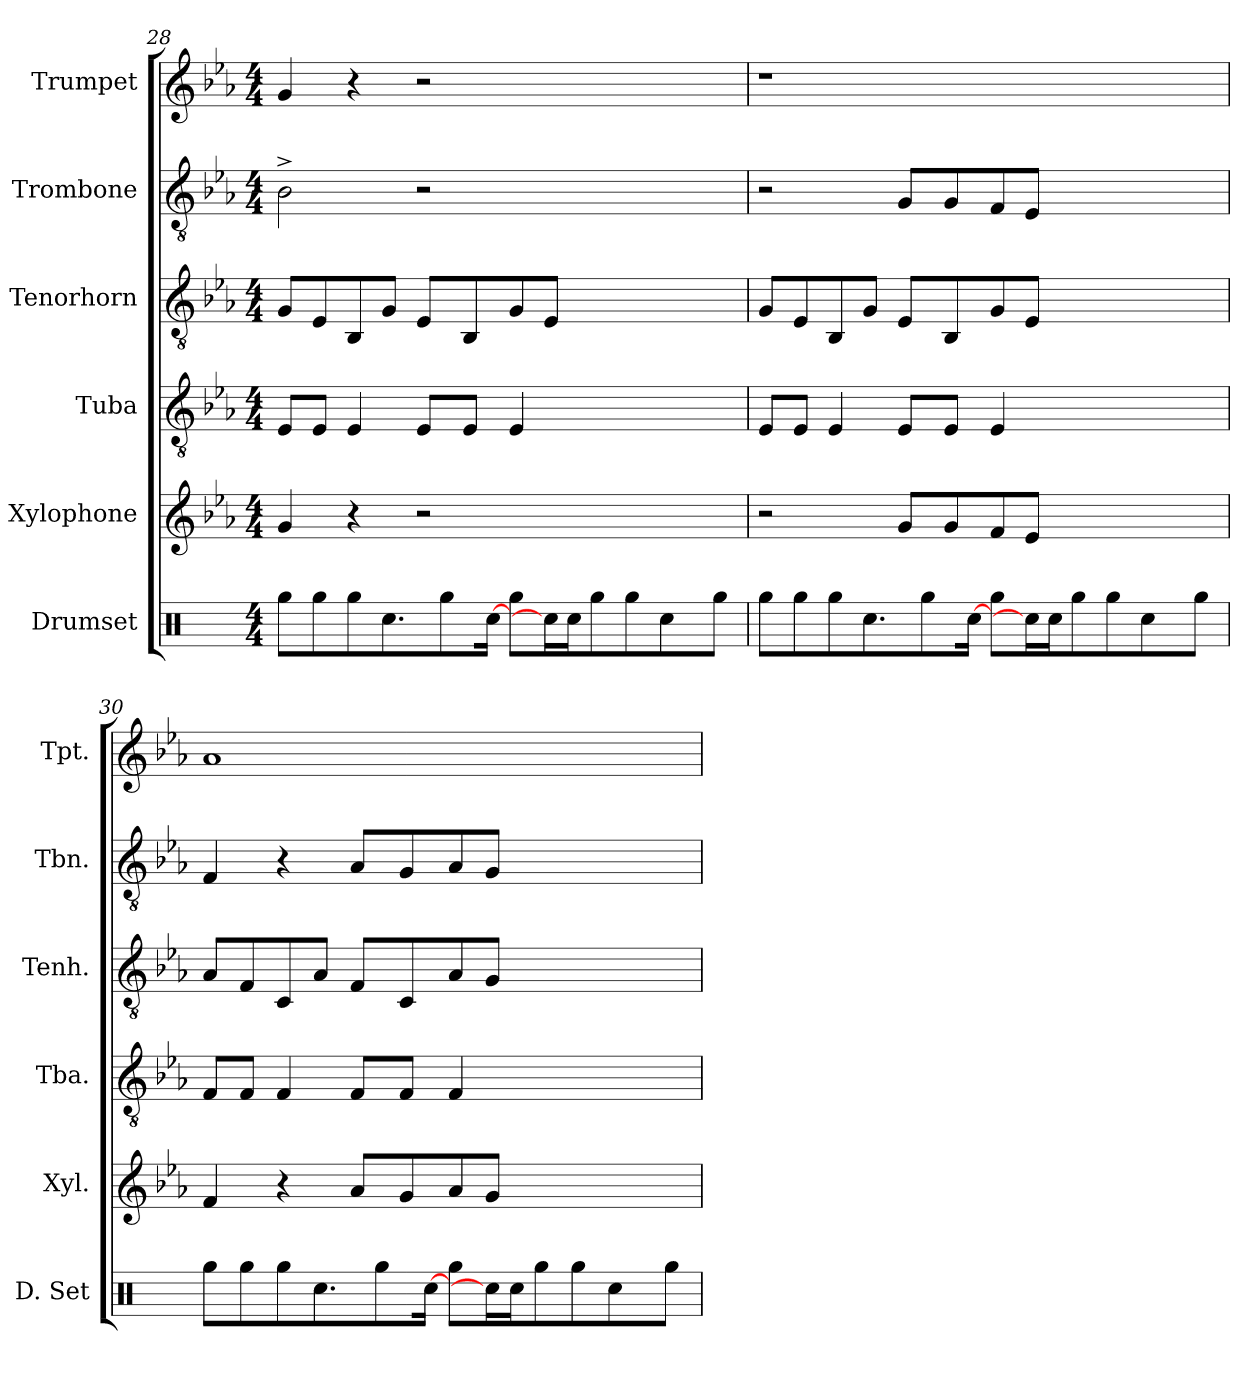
**kern	**kern	**kern	**kern	**kern	**kern
*part6	*part5	*part4	*part3	*part2	*part1
*staff6	*staff5	*staff4	*staff3	*staff2	*staff1
*I"Drumset	*I"Xylophone	*I"Tuba	*I"Tenorhorn	*I"Trombone	*I"Trumpet
*I'D. Set	*I'Xyl.	*I'Tba.	*I'Tenh.	*I'Tbn.	*I'Tpt.
*clefX	*clefG2	*clefGv2	*clefGv2	*clefGv2	*clefG2
*	*ITrd-7c-12	*	*	*	*
*k[]	*k[b-e-a-]	*k[b-e-a-]	*k[b-e-a-]	*k[b-e-a-]	*k[b-e-a-]
*M4/4	*M4/4	*M4/4	*M4/4	*M4/4	*M4/4
=28	=28	=28	=28	=28	=28
8RggL	4gg	8E-L	8GL	2B-^	4g
8Rgg	.	8E-J	8E-	.	.
8Rgg	4r	4E-	8BB-	.	4r
8.RccL	.	.	8GJ	.	.
.	2r	8E-L	8E-L	2r	2r
8RggJ	.	.	.	.	.
.	.	8E-J	8BB-	.	.
[16RccJk	.	.	.	.	.
8RggL	.	4E-	8G	.	.
16RccLL]	.	.	8E-J	.	.
16RccJJ	.	.	.	.	.
8Rgg	2ryy	2ryy	2ryy	2ryy	2ryy
8Rgg	.	.	.	.	.
4Rcc	.	.	.	.	.
8RggJ	8ryy	8ryy	8ryy	8ryy	8ryy
=29	=29	=29	=29	=29	=29
8RggL	2r	8E-L	8GL	2r	1r
8Rgg	.	8E-J	8E-	.	.
8Rgg	.	4E-	8BB-	.	.
8.RccL	.	.	8GJ	.	.
.	8ggL	8E-L	8E-L	8GL	.
8RggJ	.	.	.	.	.
.	8gg	8E-J	8BB-	8G	.
[16RccJk	.	.	.	.	.
8RggL	8ff	4E-	8G	8F	.
16RccLL]	8ee-J	.	8E-J	8E-J	.
16RccJJ	.	.	.	.	.
8Rgg	2ryy	2ryy	2ryy	2ryy	2ryy
8Rgg	.	.	.	.	.
4Rcc	.	.	.	.	.
8RggJ	8ryy	8ryy	8ryy	8ryy	8ryy
=30	=30	=30	=30	=30	=30
8RggL	4ff	8FL	8A-L	4F	1a-
8Rgg	.	8FJ	8F	.	.
8Rgg	4r	4F	8C	4r	.
8.RccL	.	.	8A-J	.	.
.	8aa-L	8FL	8FL	8A-L	.
8RggJ	.	.	.	.	.
.	8gg	8FJ	8C	8G	.
[16RccJk	.	.	.	.	.
8RggL	8aa-	4F	8A-	8A-	.
16RccLL]	8ggJ	.	8GJ	8GJ	.
16RccJJ	.	.	.	.	.
8Rgg	2ryy	2ryy	2ryy	2ryy	2ryy
8Rgg	.	.	.	.	.
4Rcc	.	.	.	.	.
8RggJ	8ryy	8ryy	8ryy	8ryy	8ryy
=	=	=	=	=	=
*-	*-	*-	*-	*-	*-
